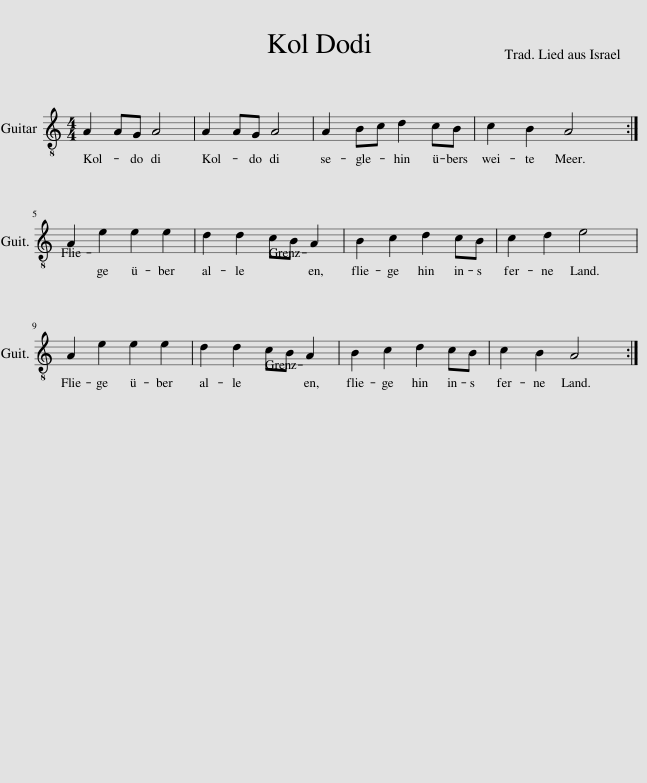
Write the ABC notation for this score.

X:1
L:1/8
M:4/4
I:linebreak $
K:C
V:1 treble-8
V:1
 A2 AG A4 | A2 AG A4 | A2 Bc d2 cB | c2 B2 A4 :|$ A2 e2 e2 e2 | %5
 d2 d2 cB A2 | B2 c2 d2 cB | c2 d2 e4 |$ A2 e2 e2 e2 | d2 d2 cB A2 | %10
 B2 c2 d2 cB | c2 B2 A4 :| %12
